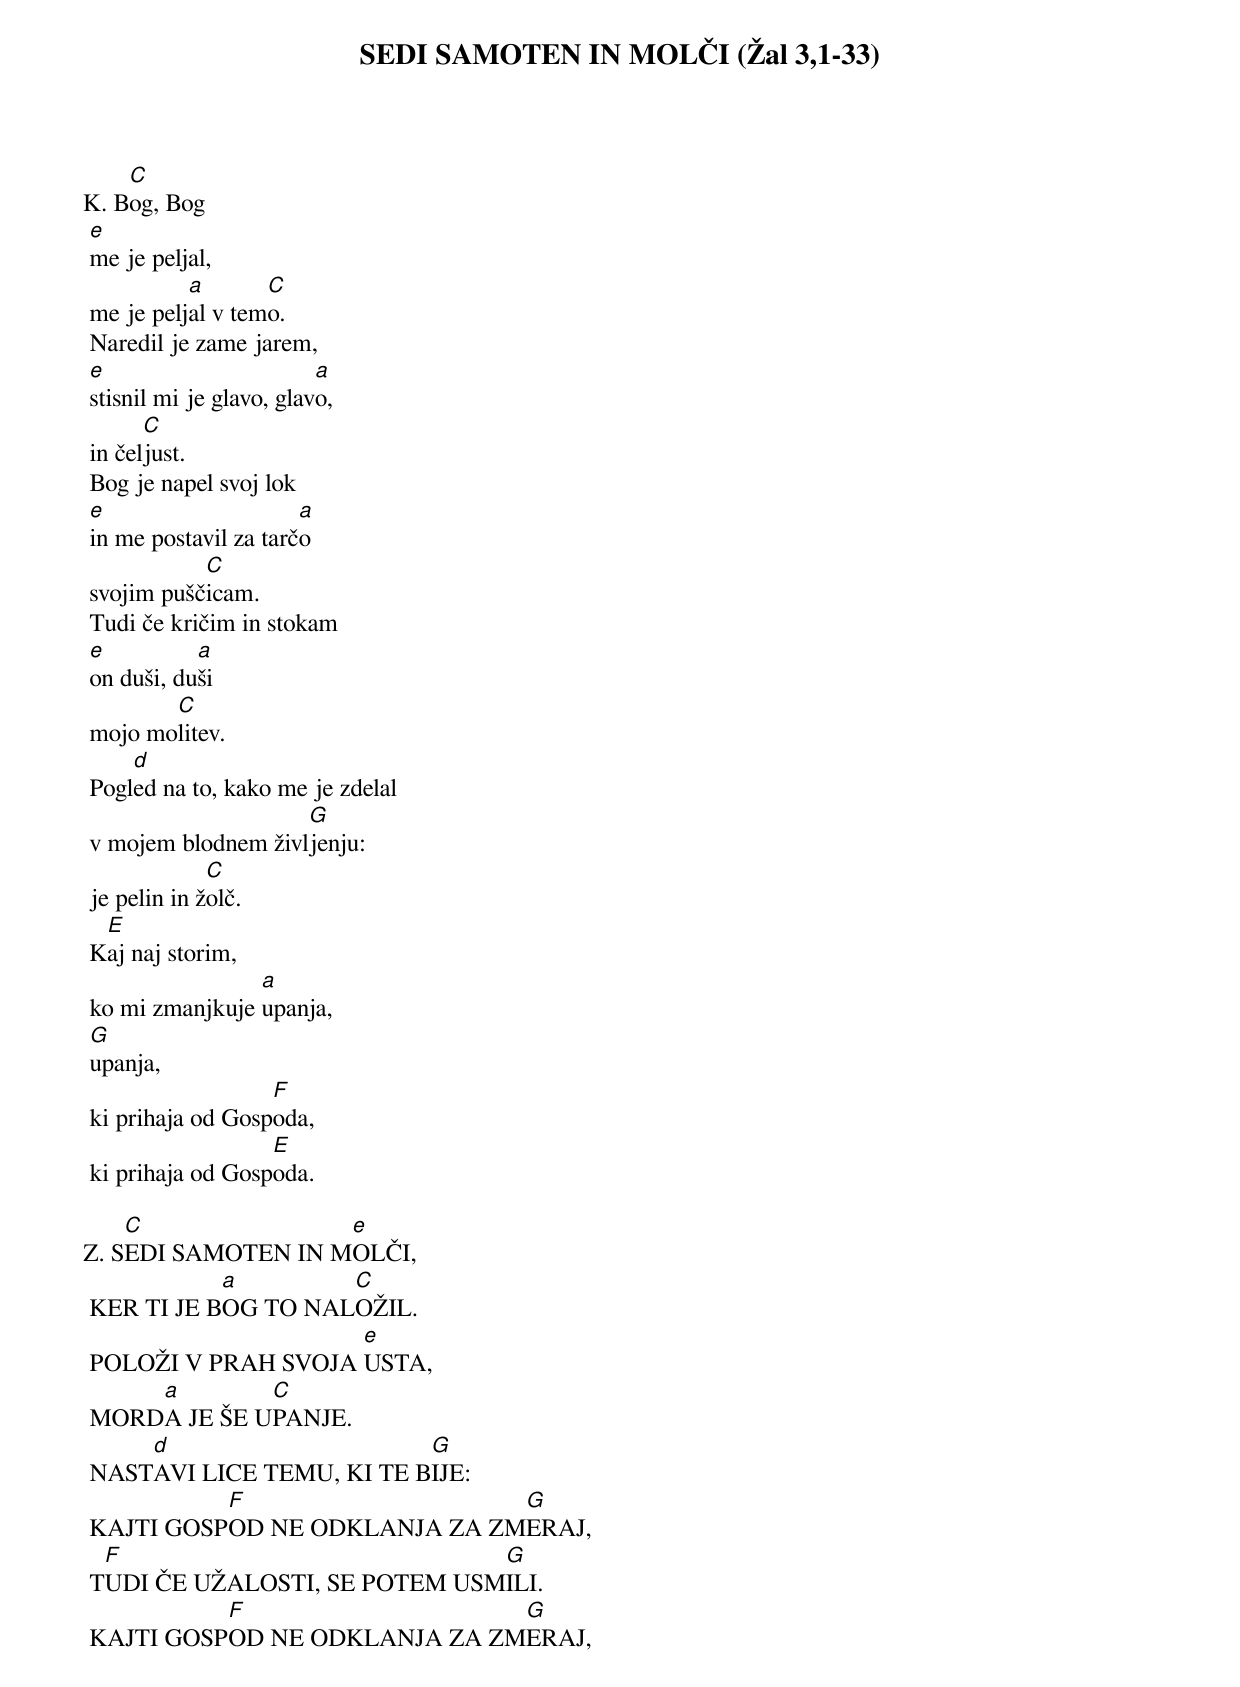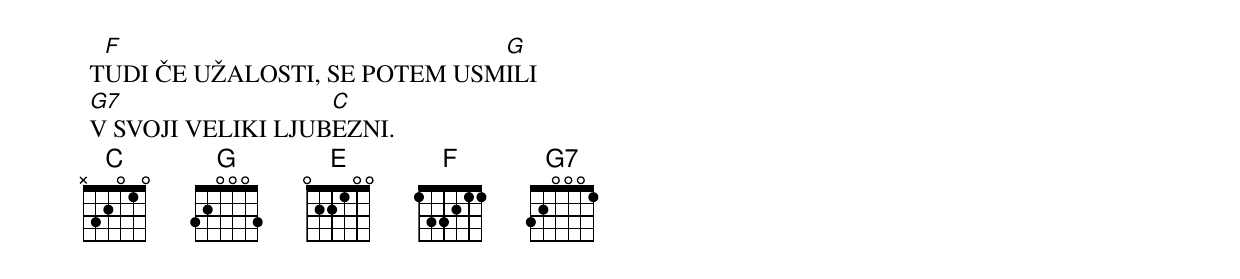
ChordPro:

{title: SEDI SAMOTEN IN MOLČI (Žal 3,1-33)}

K.	B[C]og, Bog
	[e]me je peljal,
	me je pelj[a]al v tem[C]o.
	Naredil je zame jarem,
	[e]stisnil mi je glavo, glav[a]o,
	in čel[C]just.
	Bog je napel svoj lok
	[e]in me postavil za tarč[a]o
	svojim pušč[C]icam.
	Tudi če kričim in stokam
	[e]on duši, du[a]ši
	mojo mo[C]litev.
	Pogl[d]ed na to, kako me je zdelal
	v mojem blodnem živl[G]jenju:
	je pelin in ž[C]olč.
	K[E]aj naj storim,
	ko mi zmanjkuje [a]upanja,
	[G]upanja,
	ki prihaja od Gosp[F]oda,
	ki prihaja od Gosp[E]oda.

Z.	S[C]EDI SAMOTEN IN M[e]OLČI,
	KER TI JE B[a]OG TO NAL[C]OŽIL.
	POLOŽI V PRAH SVOJA [e]USTA,
	MORD[a]A JE ŠE U[C]PANJE.
	NAST[d]AVI LICE TEMU, KI TE B[G]IJE:
	KAJTI GOSP[F]OD NE ODKLANJA ZA ZM[G]ERAJ,
	T[F]UDI ČE UŽALOSTI, SE POTEM USM[G]ILI.
	KAJTI GOSP[F]OD NE ODKLANJA ZA ZM[G]ERAJ,
	T[F]UDI ČE UŽALOSTI, SE POTEM USM[G]ILI
	[G7]V SVOJI VELIKI LJUB[C]EZNI.
